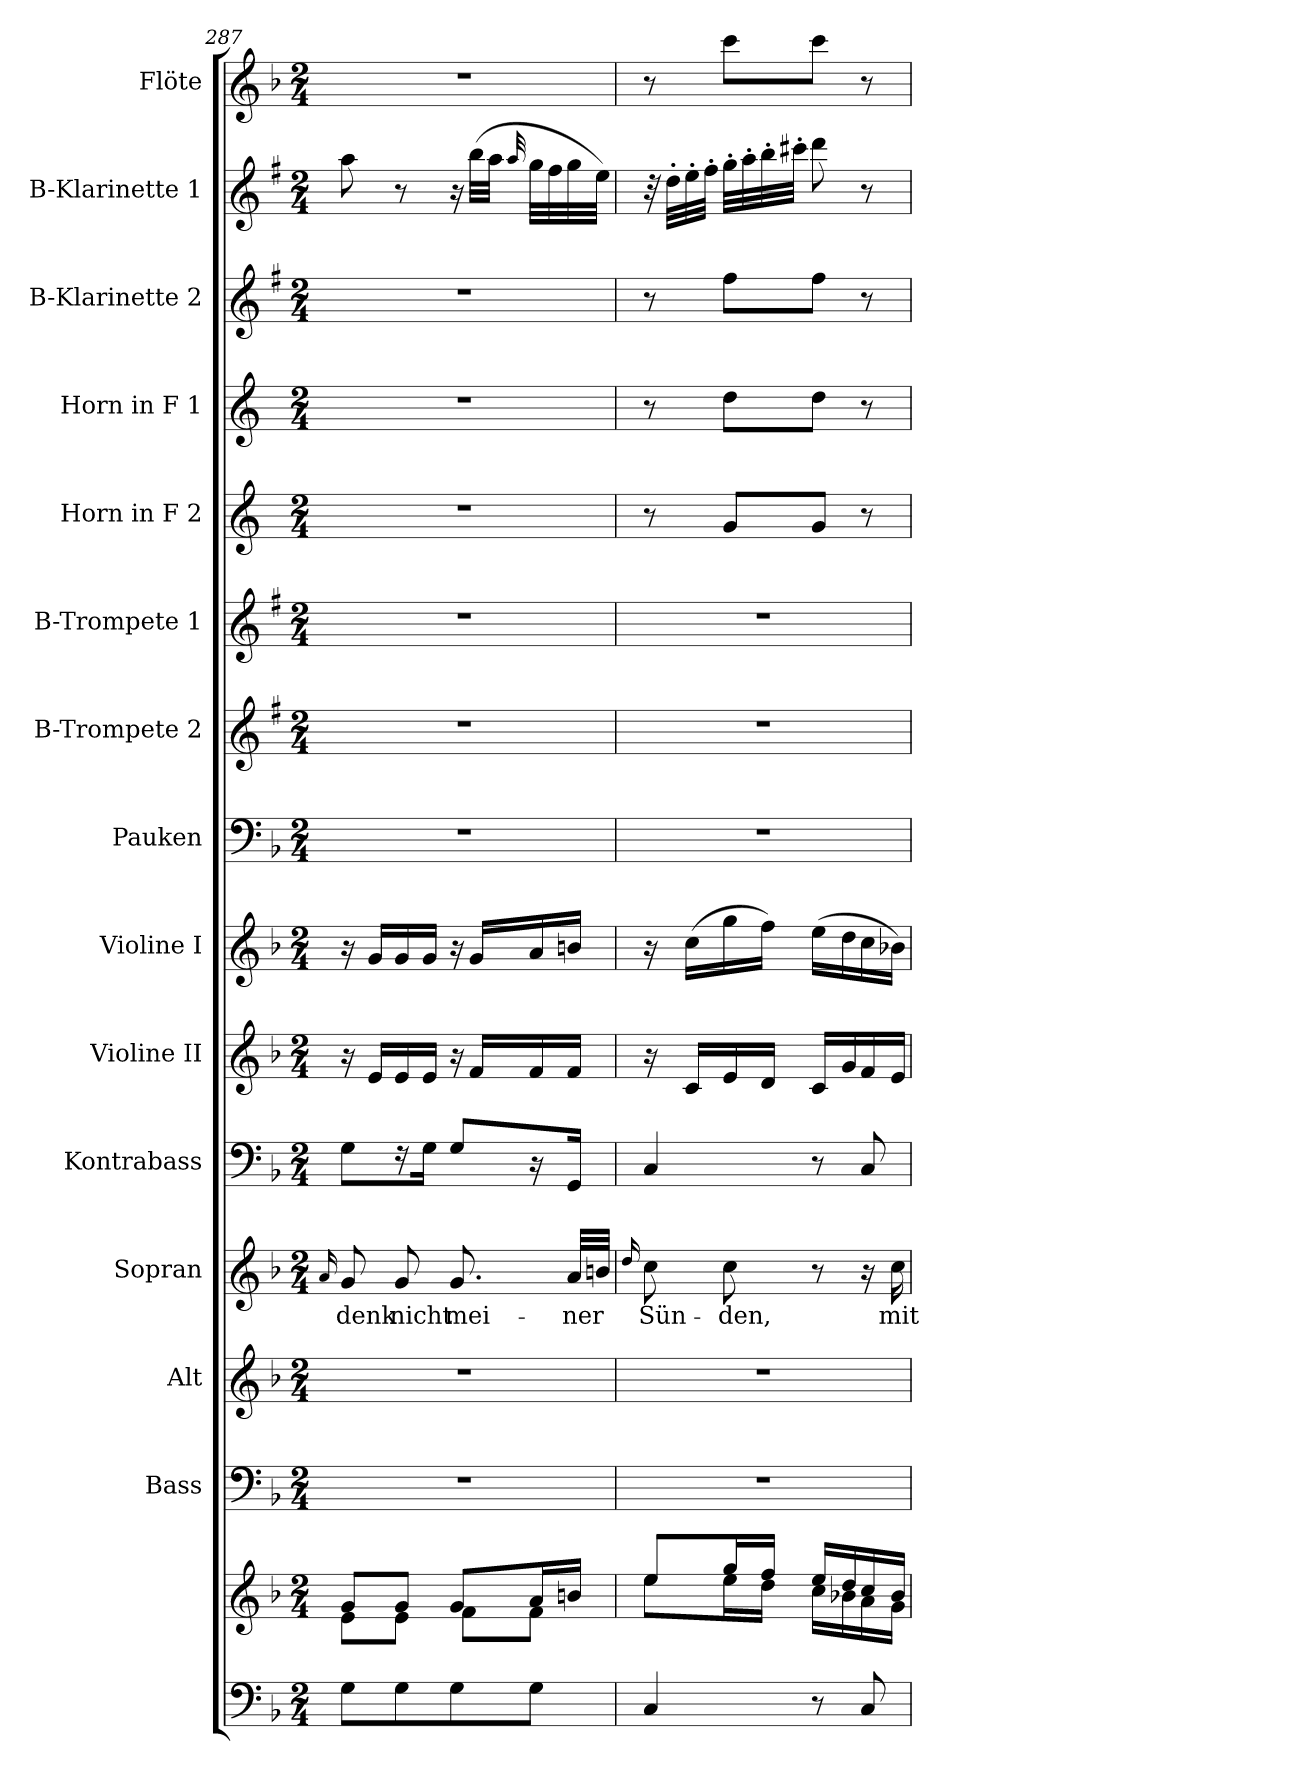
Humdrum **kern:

**kern	**kern	**kern	**kern	**kern	**text	**kern	**kern	**kern	**kern	**kern	**kern	**kern	**kern	**kern	**kern	**kern
*part15	*part15	*part14	*part13	*part12	*part12	*part11	*part10	*part9	*part8	*part7	*part6	*part5	*part4	*part3	*part2	*part1
*staff16	*staff15	*staff14	*staff13	*staff12	*staff12	*staff11	*staff10	*staff9	*staff8	*staff7	*staff6	*staff5	*staff4	*staff3	*staff2	*staff1
*	*	*I"Bass	*I"Alt	*I"Sopran	*	*I"Kontrabass	*I"Violine II	*I"Violine I	*I"Pauken	*I"B-Trompete 2	*I"B-Trompete 1	*I"Horn in F 2	*I"Horn in F 1	*I"B-Klarinette 2	*I"B-Klarinette 1	*I"Flöte
*	*	*I'B.	*I'A.	*I'S.	*	*I'Kb.	*I'Vl. II	*I'Vl. I	*I'Pk.	*I'B Trp. 2	*I'B Trp. 1	*	*	*I'B Kl. 2	*I'B Kl. 1	*I'Fl.
*clefF4	*clefG2	*clefF4	*clefG2	*clefG2	*	*clefF4	*clefG2	*clefG2	*clefF4	*clefG2	*clefG2	*clefG2	*clefG2	*clefG2	*clefG2	*clefG2
*	*	*	*	*	*	*ITrd7c12	*	*	*	*ITrd1c2	*ITrd1c2	*ITrd4c7	*ITrd4c7	*ITrd1c2	*ITrd1c2	*
*k[b-]	*k[b-]	*k[b-]	*k[b-]	*k[b-]	*	*k[b-]	*k[b-]	*k[b-]	*k[b-]	*k[b-]	*k[b-]	*k[b-]	*k[b-]	*k[b-]	*k[b-]	*k[b-]
*F:	*F:	*F:	*F:	*F:	*	*F:	*F:	*F:	*F:	*F:	*F:	*F:	*F:	*F:	*F:	*F:
*M2/4	*M2/4	*M2/4	*M2/4	*M2/4	*	*M2/4	*M2/4	*M2/4	*M2/4	*M2/4	*M2/4	*M2/4	*M2/4	*M2/4	*M2/4	*M2/4
=287	=287	=287	=287	=287	=287	=287	=287	=287	=287	=287	=287	=287	=287	=287	=287	=287
.	.	.	.	16qqa/	.	.	.	.	.	.	.	.	.	.	.	.
*	*^	*	*	*	*	*	*	*	*	*	*	*	*	*	*	*
!	!	!	!	!	!	!LO:LY:b	!	!	!	!	!	!	!	!	!	!	!
8G\L	8g/L	8e\L	2r	2r	8g/	denk	8GG\L	16r	16r	2r	2r	2r	2r	2r	2r	8gg\	2r
.	.	.	.	.	.	.	.	16e/LL	16g/LL	.	.	.	.	.	.	.	.
!	!	!	!	!	!	!LO:LY:b	!	!	!	!	!	!	!	!	!	!	!
8G\	8g/J	8e\J	.	.	8g/	nicht	16r	16e/	16g/	.	.	.	.	.	.	8r	.
.	.	.	.	.	.	.	16GG\Jk	16e/JJ	16g/JJ	.	.	.	.	.	.	.	.
!	!	!	!	!	!	!LO:LY:b	!	!	!	!	!	!	!	!	!	!	!
8G\	8g/L	8f\L	.	.	8.g/	mei-	8GG/L	16r	16r	.	.	.	.	.	.	16r	.
.	.	.	.	.	.	.	.	16f/LL	16g/LL	.	.	.	.	.	.	(>32aa\LLL	.
.	.	.	.	.	.	.	.	.	.	.	.	.	.	.	.	32gg\JJJ	.
.	.	.	.	.	.	.	.	.	.	.	.	.	.	.	.	32qqgg/	.
8G\J	16a/L	8f\J	.	.	.	.	16r	16f/	16a/	.	.	.	.	.	.	32ff\LLL	.
.	.	.	.	.	.	.	.	.	.	.	.	.	.	.	.	32ee\	.
!	!	!	!	!	!	!LO:LY:b	!	!	!	!	!	!	!	!	!	!	!
.	16bn/JJ	.	.	.	32a/LLL	-ner	16GGG/Jk	16f/JJ	16bn/JJ	.	.	.	.	.	.	32ff\	.
.	.	.	.	.	32bn/JJJ	.	.	.	.	.	.	.	.	.	.	32dd\JJJ)	.
!!LO:PB:g=z
=288	=288	=288	=288	=288	=288	=288	=288	=288	=288	=288	=288	=288	=288	=288	=288	=288	=288
.	.	.	.	.	16qqdd/	.	.	.	.	.	.	.	.	.	.	.	.
!	!	!	!	!	!	!LO:LY:b	!	!	!	!	!	!	!	!	!	!	!
4C/	8ee/L	8ee\L	2r	2r	8cc\	Sün-	4CC/	16r	16r	2r	2r	2r	8r	8r	8r	32r	8r
.	.	.	.	.	.	.	.	.	.	.	.	.	.	.	.	32cc'>\LLL	.
.	.	.	.	.	.	.	.	16c/LL	(>16cc\LL	.	.	.	.	.	.	32dd'>\	.
.	.	.	.	.	.	.	.	.	.	.	.	.	.	.	.	32ee'>\JJJ	.
!	!	!	!	!	!	!LO:LY:b	!	!	!	!	!	!	!	!	!	!	!
.	16gg/L	16ee\L	.	.	8cc\	-den,	.	16e/	16gg\	.	.	.	8c/L	8g\L	8ee\L	32ff'>\LLL	8ccc\L
.	.	.	.	.	.	.	.	.	.	.	.	.	.	.	.	32gg'>\	.
.	16ff/JJ	16dd\JJ	.	.	.	.	.	16d/JJ	16ff\JJ)	.	.	.	.	.	.	32aa'>\	.
.	.	.	.	.	.	.	.	.	.	.	.	.	.	.	.	32bbn'>\JJJ	.
8r	16ee/LL	16cc\LL	.	.	8r	.	8r	16c/LL	(>16ee\LL	.	.	.	8c/J	8g\J	8ee\J	8ccc\	8ccc\J
.	16dd/	16b-X\	.	.	.	.	.	16g/	16dd\	.	.	.	.	.	.	.	.
8C/	16cc/	16a\	.	.	16r	.	8CC/	16f/	16cc\	.	.	.	8r	8r	8r	8r	8r
!	!	!	!	!	!	!LO:LY:b	!	!	!	!	!	!	!	!	!	!	!
.	16b-/JJ	16g\JJ	.	.	16cc\	mit	.	16e/JJ	16b-X\JJ)	.	.	.	.	.	.	.	.
*	*v	*v	*	*	*	*	*	*	*	*	*	*	*	*	*	*	*
=	=	=	=	=	=	=	=	=	=	=	=	=	=	=	=	=
*-	*-	*-	*-	*-	*-	*-	*-	*-	*-	*-	*-	*-	*-	*-	*-	*-
